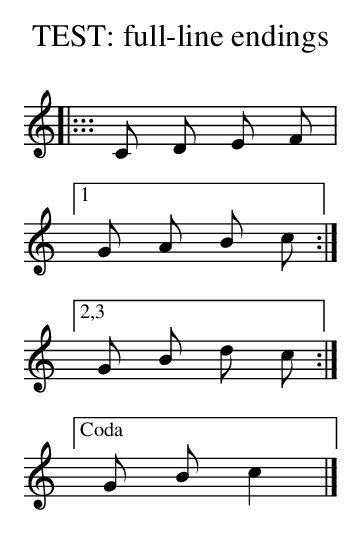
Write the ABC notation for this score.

X:1
T:TEST: full-line endings
K: C
|::: C D E F |
[1   G A B c :|
[2,3 G B d c :|
["Coda" G B c2 |]
